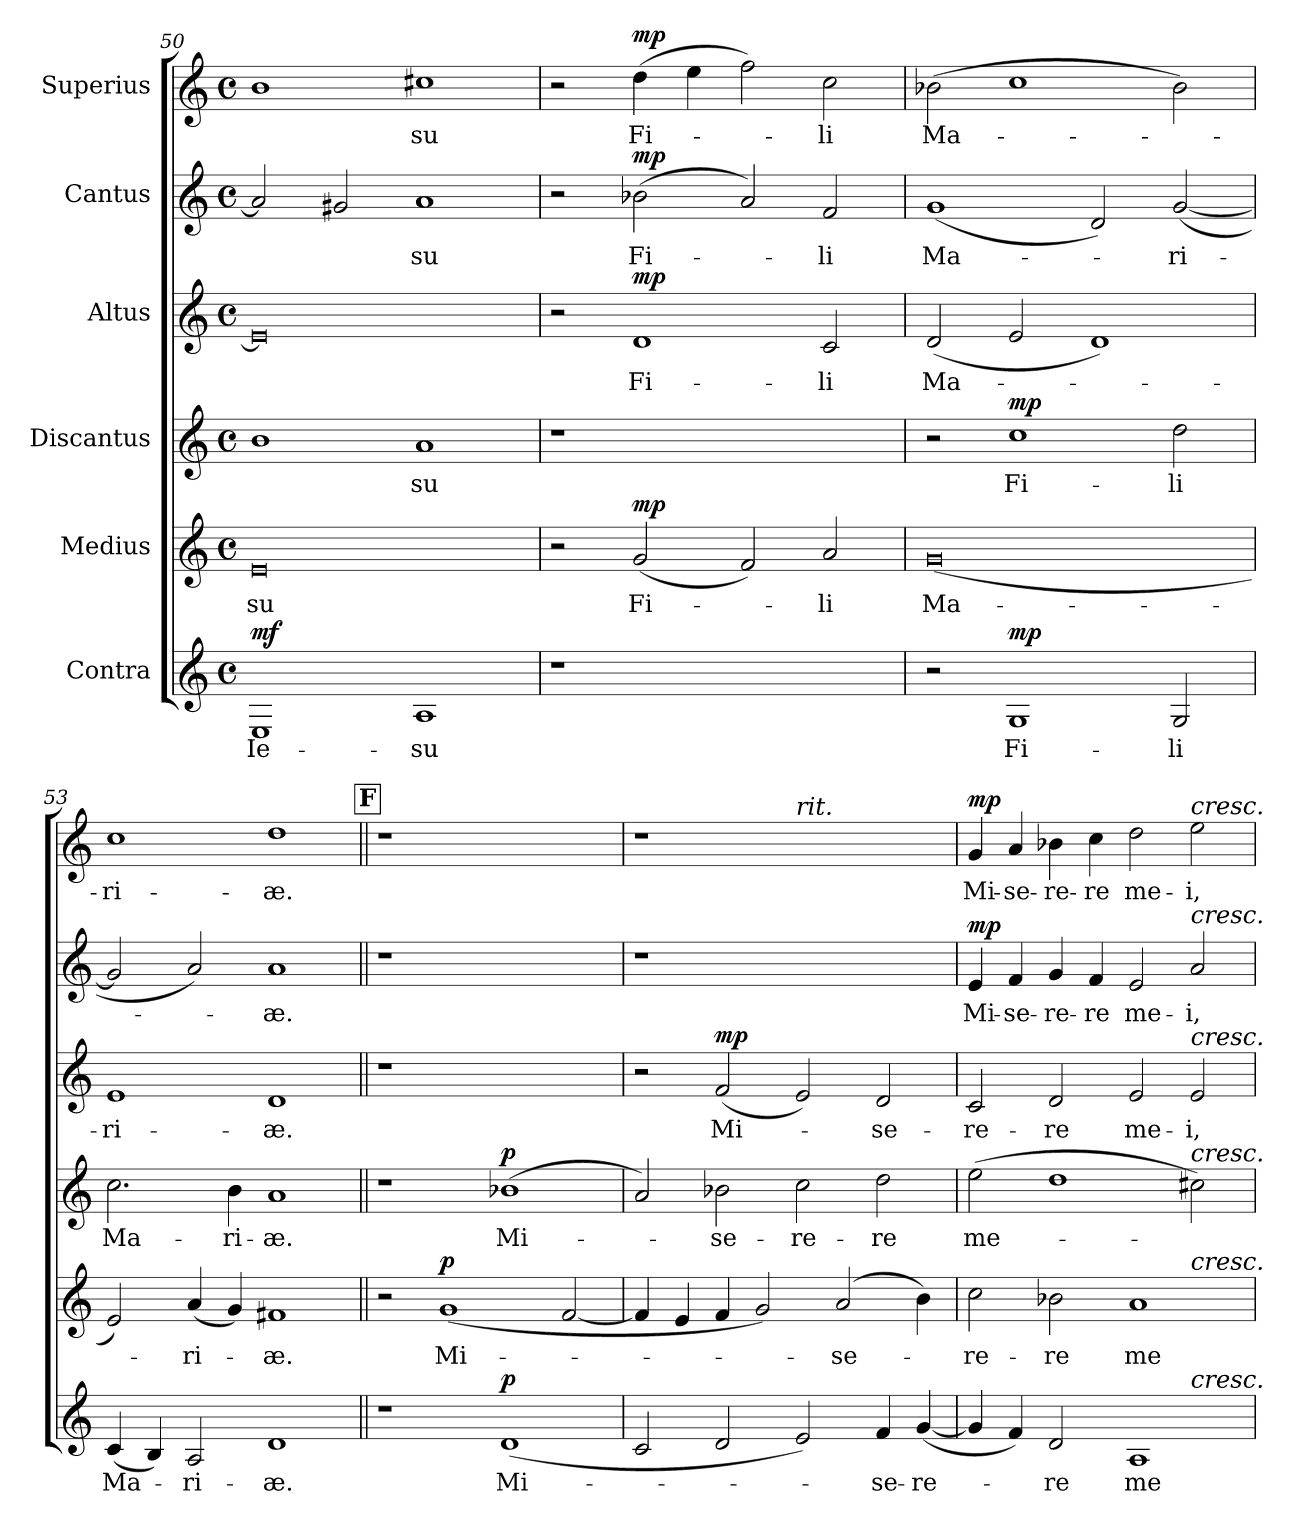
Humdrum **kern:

**kern	**text	**dynam	**kern	**text	**dynam	**kern	**text	**dynam	**kern	**text	**dynam	**kern	**text	**dynam	**kern	**text	**dynam
*part6	*part6	*part6	*part5	*part5	*part5	*part4	*part4	*part4	*part3	*part3	*part3	*part2	*part2	*part2	*part1	*part1	*part1
*staff6	*staff6	*staff6	*staff5	*staff5	*staff5	*staff4	*staff4	*staff4	*staff3	*staff3	*staff3	*staff2	*staff2	*staff2	*staff1	*staff1	*staff1
*I"Contra	*	*	*I"Medius	*	*	*I"Discantus	*	*	*I"Altus	*	*	*I"Cantus	*	*	*I"Superius	*	*
*clefG2	*	*	*clefG2	*	*	*clefG2	*	*	*clefG2	*	*	*clefG2	*	*	*clefG2	*	*
*k[]	*	*	*k[]	*	*	*k[]	*	*	*k[]	*	*	*k[]	*	*	*k[]	*	*
*C:	*	*	*C:	*	*	*C:	*	*	*C:	*	*	*C:	*	*	*C:	*	*
*M4/4	*	*	*M4/4	*	*	*M4/4	*	*	*M4/4	*	*	*M4/4	*	*	*M4/4	*	*
*met(c)	*	*	*met(c)	*	*	*met(c)	*	*	*met(c)	*	*	*met(c)	*	*	*met(c)	*	*
=50	=50	=50	=50	=50	=50	=50	=50	=50	=50	=50	=50	=50	=50	=50	=50	=50	=50
!	!LO:LY:b	!LO:DY:a	!	!LO:LY:b	!	!	!	!	!	!	!	!	!	!	!	!	!
1E	Ie-	mf	0e	-su	.	1b	.	.	0e]	.	.	2a/]	.	.	1b	.	.
.	.	.	.	.	.	.	.	.	.	.	.	2g#X/	.	.	.	.	.
!	!LO:LY:b	!	!	!	!	!	!LO:LY:b	!	!	!	!	!	!LO:LY:b	!	!	!LO:LY:b	!
1A	-su	.	.	.	.	1a	-su	.	.	.	.	1a	su	.	1cc#X	-su	.
!!LO:PB:g=z
=51	=51	=51	=51	=51	=51	=51	=51	=51	=51	=51	=51	=51	=51	=51	=51	=51	=51
1r	.	.	2r	.	.	1r	.	.	2r	.	.	2r	.	.	2r	.	.
!	!	!	!	!LO:LY:b	!LO:DY:a	!	!	!	!	!LO:LY:b	!LO:DY:a	!	!LO:LY:b	!LO:DY:a	!	!LO:LY:b	!LO:DY:a
.	.	.	(<2g/	Fi-	mp	.	.	.	1d	Fi-	mp	(>2b-X\	Fi-	mp	(>4dd\	Fi-	mp
.	.	.	.	.	.	.	.	.	.	.	.	.	.	.	4ee\	.	.
1ryy	.	.	2f/)	.	.	1ryy	.	.	.	.	.	2a/)	.	.	2ff\)	.	.
!	!	!	!	!LO:LY:b	!	!	!	!	!	!LO:LY:b	!	!	!LO:LY:b	!	!	!LO:LY:b	!
.	.	.	2a/	-li	.	.	.	.	2c/	-li	.	2f/	-li	.	2cc\	-li	.
=52	=52	=52	=52	=52	=52	=52	=52	=52	=52	=52	=52	=52	=52	=52	=52	=52	=52
!	!	!	!	!LO:LY:b	!	!	!	!	!	!LO:LY:b	!	!	!LO:LY:b	!	!	!LO:LY:b	!
2r	.	.	(<0g	Ma-	.	2r	.	.	(<2d/	Ma-	.	(<1g	Ma-	.	(>2b-X\	Ma-	.
!	!LO:LY:b	!LO:DY:a	!	!	!	!	!LO:LY:b	!LO:DY:a	!	!	!	!	!	!	!	!	!
1G	Fi-	mp	.	.	.	1cc	Fi-	mp	2e/	.	.	.	.	.	1cc	.	.
.	.	.	.	.	.	.	.	.	1d)	.	.	2d/)	.	.	.	.	.
!	!LO:LY:b	!	!	!	!	!	!LO:LY:b	!	!	!	!	!	!LO:LY:b	!	!	!	!
2G/	-li	.	.	.	.	2dd\	-li	.	.	.	.	(<[2g/	-ri-	.	2b-\)	.	.
=53	=53	=53	=53	=53	=53	=53	=53	=53	=53	=53	=53	=53	=53	=53	=53	=53	=53
!	!LO:LY:b	!	!	!	!	!	!LO:LY:b	!	!	!LO:LY:b	!	!	!	!	!	!LO:LY:b	!
(<4c/	Ma-	.	2e/)	.	.	2.cc\	Ma-	.	1e	-ri-	.	2g/]	.	.	1cc	-ri-	.
4B/)	.	.	.	.	.	.	.	.	.	.	.	.	.	.	.	.	.
!	!LO:LY:b	!	!	!LO:LY:b	!	!	!	!	!	!	!	!	!	!	!	!	!
2A/	-ri-	.	(<4a/	-ri-	.	.	.	.	.	.	.	2a/)	.	.	.	.	.
!	!	!	!	!	!	!	!LO:LY:b	!	!	!	!	!	!	!	!	!	!
.	.	.	4g/)	.	.	4b\	-ri-	.	.	.	.	.	.	.	.	.	.
!	!LO:LY:b	!	!	!LO:LY:b	!	!	!LO:LY:b	!	!	!LO:LY:b	!	!	!LO:LY:b	!	!	!LO:LY:b	!
1d	-æ.	.	1f#X	-æ.	.	1a	-æ.	.	1d	-æ.	.	1a	-æ.	.	1dd	-æ.	.
!!LO:REH:place=s1:a:B:fs=9.3:t=F
=54||	=54||	=54||	=54||	=54||	=54||	=54||	=54||	=54||	=54||	=54||	=54||	=54||	=54||	=54||	=54||	=54||	=54||
1r	.	.	2r	.	.	1r	.	.	1r	.	.	1r	.	.	1r	.	.
!	!	!	!	!LO:LY:b	!LO:DY:a	!	!	!	!	!	!	!	!	!	!	!	!
.	.	.	(<1g	Mi-	p	.	.	.	.	.	.	.	.	.	.	.	.
!	!LO:LY:b	!LO:DY:a	!	!	!	!	!LO:LY:b	!LO:DY:a	!	!	!	!	!	!	!	!	!
(<1d	Mi-	p	.	.	.	(>1b-X	Mi-	p	1ryy	.	.	1ryy	.	.	1ryy	.	.
.	.	.	[2f/	.	.	.	.	.	.	.	.	.	.	.	.	.	.
=55	=55	=55	=55	=55	=55	=55	=55	=55	=55	=55	=55	=55	=55	=55	=55	=55	=55
2c/	.	.	4f/]	.	.	2a/)	.	.	2r	.	.	1r	.	.	1r	.	.
.	.	.	4e/	.	.	.	.	.	.	.	.	.	.	.	.	.	.
!	!	!	!	!	!	!	!LO:LY:b	!	!	!LO:LY:b	!LO:DY:a	!	!	!	!	!	!
2d/	.	.	4f/	.	.	2b-X\	-se-	.	(<2f/	Mi-	mp	.	.	.	.	.	.
.	.	.	2g/)	.	.	.	.	.	.	.	.	.	.	.	.	.	.
!	!	!	!	!	!	!	!	!	!	!	!	!	!	!	!LO:TX:a:i:t=rit.	!	!
!	!	!	!	!	!	!	!LO:LY:b	!	!	!	!	!	!	!	!	!	!
2e/)	.	.	.	.	.	2cc\	-re-	.	2e/)	.	.	1ryy	.	.	1ryy	.	.
!	!	!	!	!LO:LY:b	!	!	!	!	!	!	!	!	!	!	!	!	!
.	.	.	(>2a/	-se-	.	.	.	.	.	.	.	.	.	.	.	.	.
!	!LO:LY:b	!	!	!	!	!	!LO:LY:b	!	!	!LO:LY:b	!	!	!	!	!	!	!
4f/	-se-	.	.	.	.	2dd\	-re	.	2d/	-se-	.	.	.	.	.	.	.
!	!LO:LY:b	!	!	!	!	!	!	!	!	!	!	!	!	!	!	!	!
(<[4g/	-re-	.	4b\)	.	.	.	.	.	.	.	.	.	.	.	.	.	.
!!LO:LB:g=z
=56	=56	=56	=56	=56	=56	=56	=56	=56	=56	=56	=56	=56	=56	=56	=56	=56	=56
!	!	!	!	!LO:LY:b	!	!	!LO:LY:b	!	!	!LO:LY:b	!	!	!LO:LY:b	!LO:DY:a	!	!LO:LY:b	!LO:DY:a
*^	*	*	*^	*	*	*	*	*	*	*	*	*	*	*	*	*	*
4g/]	1.ryy	.	.	2cc\	1.ryy	-re-	.	(>2ee\	me-	.	2c/	-re-	.	4e/	Mi-	mp	4g/	Mi-	mp
!	!	!	!	!	!	!	!	!	!	!	!	!	!	!	!LO:LY:b	!	!	!LO:LY:b	!
4f/)	.	.	.	.	.	.	.	.	.	.	.	.	.	4f/	-se-	.	4a/	-se-	.
!	!	!LO:LY:b	!	!	!	!LO:LY:b	!	!	!	!	!	!LO:LY:b	!	!	!LO:LY:b	!	!	!LO:LY:b	!
2d/	.	-re	.	2b-X\	.	-re	.	1dd	.	.	2d/	-re	.	4g/	-re-	.	4b-X\	-re-	.
!	!	!	!	!	!	!	!	!	!	!	!	!	!	!	!LO:LY:b	!	!	!LO:LY:b	!
.	.	.	.	.	.	.	.	.	.	.	.	.	.	4f/	-re	.	4cc\	-re	.
!	!	!LO:LY:b	!	!	!	!LO:LY:b	!	!	!	!	!	!LO:LY:b	!	!	!LO:LY:b	!	!	!LO:LY:b	!
1A	.	me-	.	1a	.	me-	.	.	.	.	2e/	me-	.	2e/	me-	.	2dd\	me-	.
!	!	!	!	!	!	!	!	!	!	!	!	!	!	!	!	!	!LO:TX:a:i:t=cresc.	!	!
!	!	!	!	!	!	!	!	!	!	!	!	!	!	!LO:TX:a:i:t=cresc.	!	!	!	!	!
!	!	!	!	!	!	!	!	!	!	!	!LO:TX:a:i:t=cresc.	!	!	!	!	!	!	!	!
!	!	!	!	!	!	!	!	!LO:TX:a:i:t=cresc.	!	!	!	!	!	!	!	!	!	!	!
!	!	!	!	!	!LO:TX:a:i:t=cresc.	!	!	!	!	!	!	!	!	!	!	!	!	!	!
!	!LO:TX:a:i:t=cresc.	!	!	!	!	!	!	!	!	!	!	!	!	!	!	!	!	!	!
!	!	!	!	!	!	!	!	!	!	!	!	!LO:LY:b	!	!	!LO:LY:b	!	!	!LO:LY:b	!
.	2ryy	.	.	.	2ryy	.	.	2cc#X\)	.	.	2e/	-i,	.	2a/	-i,	.	2ee\	-i,	.
*v	*v	*	*	*	*	*	*	*	*	*	*	*	*	*	*	*	*	*	*
*	*	*	*v	*v	*	*	*	*	*	*	*	*	*	*	*	*	*	*
=	=	=	=	=	=	=	=	=	=	=	=	=	=	=	=	=	=
*-	*-	*-	*-	*-	*-	*-	*-	*-	*-	*-	*-	*-	*-	*-	*-	*-	*-
